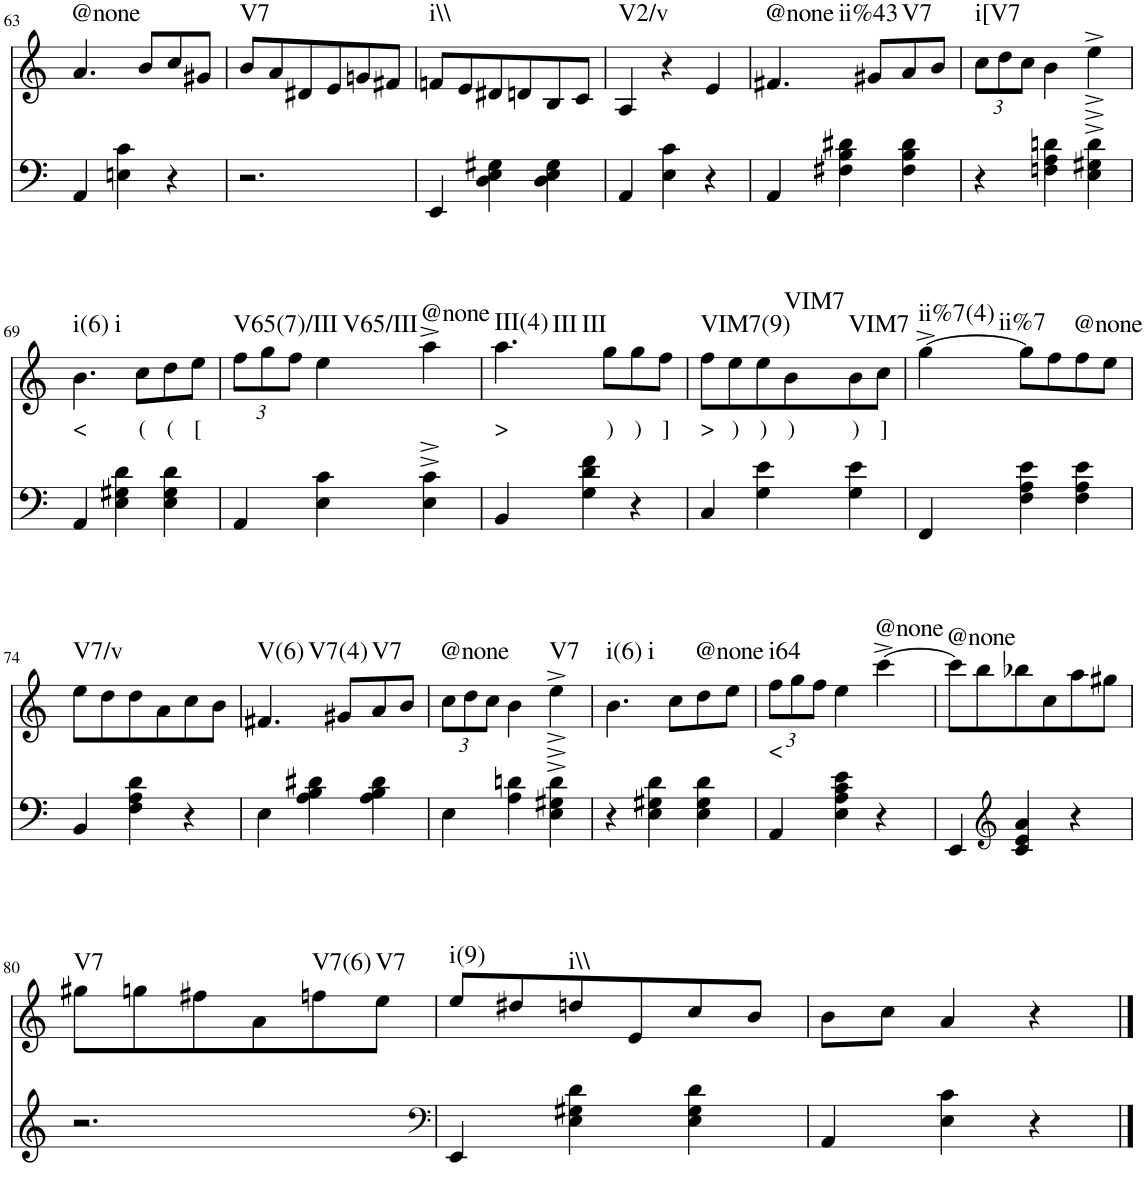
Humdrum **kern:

**kern	**kern	**text	**harte
*part2	*part1	*part1	*part1
*staff2	*staff1	*staff1	*
*I"piano	*I"piano	*	*
*I'Pno	*I'Pno	*	*
!!LO:PB:g=z
*clefF4	*clefG2	*	*
*k[]	*k[]	*	*
*M3/4	*M3/4	*	*
=63	=63	=63	=63
!	!	!	!LO:H:kt=@none
4AA/	4.a/	.	N
4En\ 4c\	.	.	.
.	8b/L	.	.
4r	8cc/	.	.
.	8g#X/J	.	.
=64	=64	=64	=64
!	!	!	!LO:H:kt=V7
2.r	8b/L	.	N
.	8a/	.	.
.	8d#X/	.	.
.	8e/	.	.
.	8gn/	.	.
.	8f#X/J	.	.
=65	=65	=65	=65
!	!	!	!LO:H:kt=i\\
4EE/	8fn/L	.	N
.	8e/	.	.
4D\ 4E\ 4G#X\	8d#X/	.	.
.	8dn/	.	.
4D\ 4E\ 4G#\	8B/	.	.
.	8c/J	.	.
=66	=66	=66	=66
!	!	!	!LO:H:kt=V2/v
4AA/	4A/	.	N
4E\ 4c\	4r	.	.
4r	4e/	.	.
=67	=67	=67	=67
!	!	!	!LO:H:n=1:kt=@none
!	!	!	!LO:H:n=2:kt=ii%43
4AA/	4.f#X/	.	N N
4F#X\ 4B\ 4d#X\	.	.	.
.	8g#X/L	.	.
!	!	!	!LO:H:kt=V7
4F#\ 4B\ 4d#\	8a/	.	N
.	8b/J	.	.
=68	=68	=68	=68
*	*Xbrackettup	*	*
!	!	!	!LO:H:kt=i[V7
4r	12cc\L	.	N
.	12dd\	.	.
.	12cc\J	.	.
4Fn\ 4A\ 4dn\	4b\	.	.
4E\^ 4G#X\^ 4d\^	4ee^\	.	.
!!LO:LB:g=z
=69	=69	=69	=69
!	!	!LO:LY:b	!LO:H:n=1:kt=i(6)
!	!	!	!LO:H:n=2:kt=i
4AA/	4.b\	<	N N
4E\ 4G#X\ 4d\	.	.	.
!	!	!LO:LY:b	!
.	8cc\L	(	.
!	!	!LO:LY:b	!
4E\ 4G#\ 4d\	8dd\	(	.
!	!	!LO:LY:b	!
.	8ee\J	[	.
=70	=70	=70	=70
!	!	!	!LO:H:kt=V65(7)/III
4AA/	12ff\L	.	N
.	12gg\	.	.
.	12ff\J	.	.
!	!	!	!LO:H:kt=V65/III
4E\ 4c\	4ee\	.	N
!	!	!	!LO:H:kt=@none
4E\^ 4c\^	4aa^\	.	N
=71	=71	=71	=71
!	!	!LO:LY:b	!LO:H:n=1:kt=III(4)
!	!	!	!LO:H:n=2:kt=III
!	!	!	!LO:H:n=3:kt=III
4BB/	4.aa\	>	N N N
4G\ 4d\ 4f\	.	.	.
!	!	!LO:LY:b	!
.	8gg\L	)	.
!	!	!LO:LY:b	!
4r	8gg\	)	.
!	!	!LO:LY:b	!
.	8ff\J	]	.
=72	=72	=72	=72
!	!	!LO:LY:b	!LO:H:kt=VIM7(9)
4C/	8ff\L	>	N
!	!	!LO:LY:b	!
.	8ee\	)	.
!	!	!LO:LY:b	!
4G\ 4e\	8ee\	)	.
!	!	!LO:LY:b	!LO:H:kt=VIM7
.	8b\	)	N
!	!	!LO:LY:b	!LO:H:kt=VIM7
4G\ 4e\	8b\	)	N
!	!	!LO:LY:b	!
.	8cc\J	]	.
=73	=73	=73	=73
!	!	!	!LO:H:n=1:kt=ii%7(4)
!	!	!	!LO:H:n=2:kt=ii%7
4FF/	[4gg^\	.	N N
4F\ 4A\ 4e\	8gg\L]	.	.
.	8ff\	.	.
!	!	!	!LO:H:kt=@none
4F\ 4A\ 4e\	8ff\	.	N
.	8ee\J	.	.
!!LO:LB:g=z
=74	=74	=74	=74
!	!	!	!LO:H:kt=V7/v
4BB/	8ee\L	.	N
.	8dd\	.	.
4F\ 4A\ 4d\	8dd\	.	.
.	8a\	.	.
4r	8cc\	.	.
.	8b\J	.	.
=75	=75	=75	=75
!	!	!	!LO:H:n=1:kt=V(6)
!	!	!	!LO:H:n=2:kt=V7(4)
4E\	4.f#X/	.	N N
4A\ 4B\ 4d#X\	.	.	.
.	8g#X/L	.	.
!	!	!	!LO:H:kt=V7
4A\ 4B\ 4d#\	8a/	.	N
.	8b/J	.	.
=76	=76	=76	=76
!	!	!	!LO:H:kt=@none
4E\	12cc\L	.	N
.	12dd\	.	.
.	12cc\J	.	.
4A\ 4dn\	4b\	.	.
!	!	!	!LO:H:kt=V7
4E\^ 4G#X\^ 4d\^	4ee^\	.	N
=77	=77	=77	=77
!	!	!	!LO:H:n=1:kt=i(6)
!	!	!	!LO:H:n=2:kt=i
4r	4.b\	.	N N
4E\ 4G#X\ 4d\	.	.	.
.	8cc\L	.	.
!	!	!	!LO:H:kt=@none
4E\ 4G#\ 4d\	8dd\	.	N
.	8ee\J	.	.
=78	=78	=78	=78
!	!	!LO:LY:b	!LO:H:kt=i64
4AA/	12ff\L	<	N
.	12gg\	.	.
.	12ff\J	.	.
4E\ 4A\ 4c\ 4e\	4ee\	.	.
!	!	!	!LO:H:kt=@none
4r	[4ccc^\	.	N
=79	=79	=79	=79
!	!	!	!LO:H:kt=@none
4EE/	8ccc\L]	.	N
.	8bb\	.	.
*clefG2	*	*	*
4c/ 4e/ 4a/	8bb-X\	.	.
.	8cc\	.	.
4r	8aa\	.	.
.	8gg#X\J	.	.
!!LO:LB:g=z
=80	=80	=80	=80
!	!	!	!LO:H:kt=V7
2.r	8gg#X\L	.	N
.	8ggn\	.	.
.	8ff#X\	.	.
.	8a\	.	.
!	!	!	!LO:H:kt=V7(6)
.	8ffn\	.	N
!	!	!	!LO:H:kt=V7
.	8ee\J	.	N
=81	=81	=81	=81
*clefF4	*	*	*
!	!	!	!LO:H:kt=i(9)
4EE/	8ee/L	.	N
.	8dd#X/	.	.
!	!	!	!LO:H:kt=i\\
4E\ 4G#X\ 4d\	8ddn/	.	N
.	8e/	.	.
4E\ 4G#\ 4d\	8cc/	.	.
.	8b/J	.	.
=82	=82	=82	=82
4AA/	8b\L	.	.
.	8cc\J	.	.
4E\ 4c\	4a/	.	.
4r	4r	.	.
==	==	==	==
*-	*-	*-	*-
